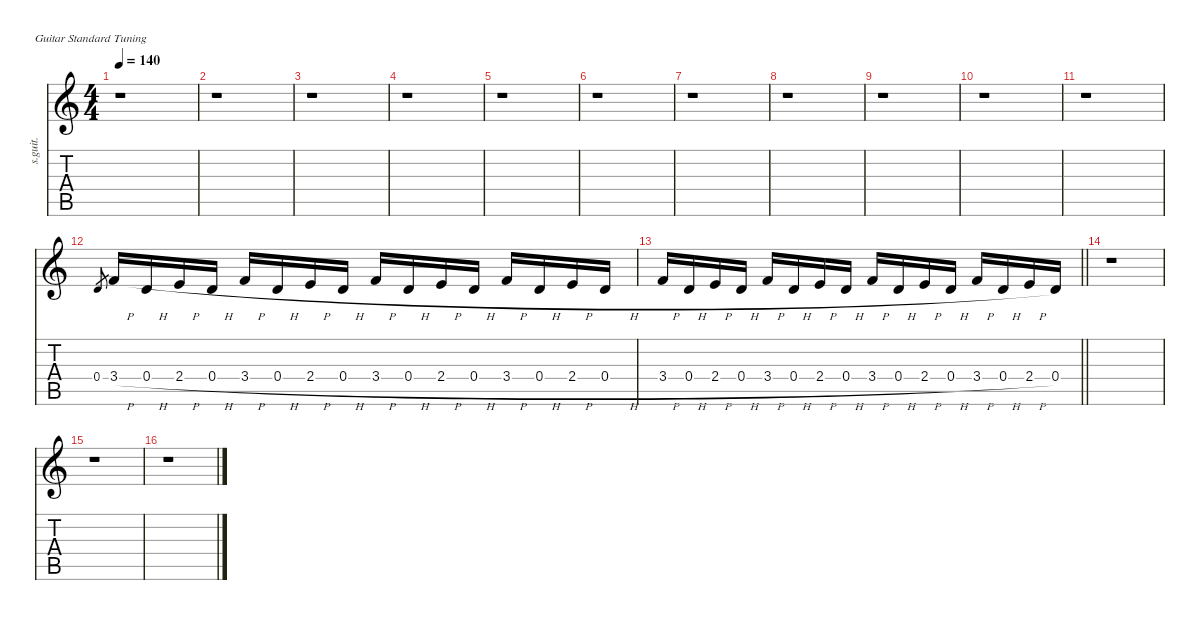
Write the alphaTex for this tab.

\defaultSystemsLayout 4
\hideDynamics
\bracketExtendMode nobrackets
\otherSystemsTrackNameOrientation horizontal
\track ("Gtr. II" "s.guit.") {defaultSystemsLayout 8 instrument overdrivenguitar}
\staff {score tabs}
\tuning (E4 B3 G3 D3 A2 E2)
\ts (4 4)
\tempo 140
\clef g2
\ks c
r.1{dy mf beam Down} |
r.1{beam Down} |
r.1{beam Down} |
r.1{beam Down} |
r.1{beam Down} |
r.1{beam Down} |
r.1{beam Down} |
r.1{beam Down} |
r.1{beam Down} |
r.1{beam Down} |
r.1{beam Down} |
0.4.8{gr dy mp beam Up} 3.4{h}.16{dy mf beam Up} 0.4{h}.16{beam Up} 2.4{h}.16{beam Up} 0.4{h}.16{beam Up} 3.4{h}.16{beam Up} 0.4{h}.16{beam Up} 2.4{h}.16{beam Up} 0.4{h}.16{beam Up} 3.4{h}.16{beam Up} 0.4{h}.16{beam Up} 2.4{h}.16{beam Up} 0.4{h}.16{beam Up} 3.4{h}.16{beam Up} 0.4{h}.16{beam Up} 2.4{h}.16{beam Up} 0.4{h}.16{beam Up} |
\barLineRight lightlight
3.4{h}.16{beam Up} 0.4{h}.16{beam Up} 2.4{h}.16{beam Up} 0.4{h}.16{beam Up} 3.4{h}.16{beam Up} 0.4{h}.16{beam Up} 2.4{h}.16{beam Up} 0.4{h}.16{beam Up} 3.4{h}.16{beam Up} 0.4{h}.16{beam Up} 2.4{h}.16{beam Up} 0.4{h}.16{beam Up} 3.4{h}.16{beam Up} 0.4{h}.16{beam Up} 2.4{h}.16{beam Up} 0.4.16{beam Up} |
r.1{beam Down} |
r.1{beam Down} |
r.1{beam Down}
